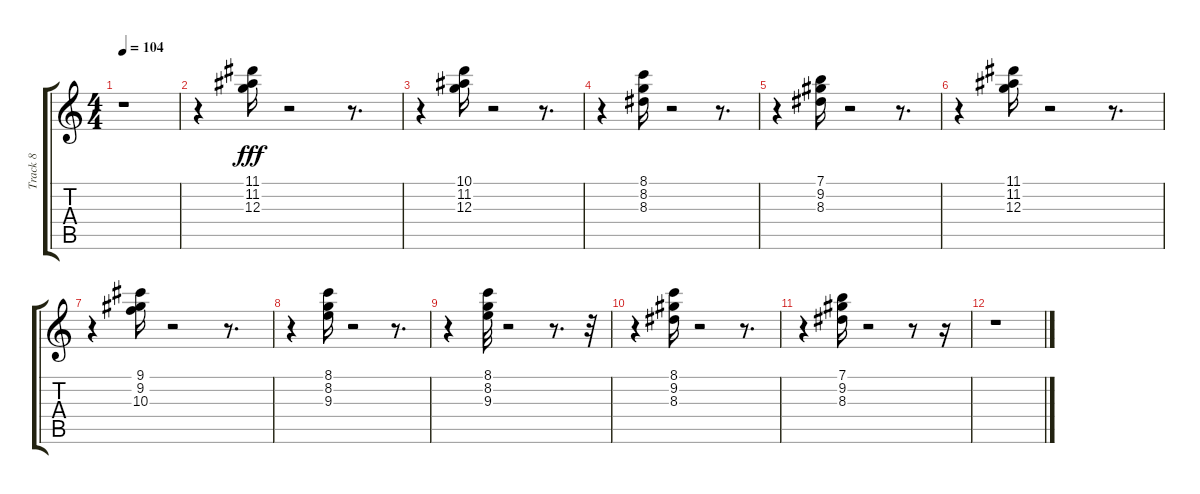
\track ("Track 8" "Track 8") {solo instrument electricguitarclean}
\staff {score tabs}
\tuning (E4 B3 G3 D3 A2 E2) {hide}
\ts (4 4)
\tempo 104
\clef g2
\ks c
r.1{dy fff} |
r.4 (11.1 11.2 12.3).16 r.2 r.8{d} |
r.4 (10.1 11.2 12.3).16 r.2 r.8{d} |
r.4 (8.1 8.2 8.3).16 r.2 r.8{d} |
r.4 (7.1 9.2 8.3).16 r.2 r.8{d} |
r.4 (11.1 11.2 12.3).16 r.2 r.8{d} |
r.4 (9.1 9.2 10.3).16 r.2 r.8{d} |
r.4 (8.1 8.2 9.3).16 r.2 r.8{d} |
r.4 (8.1 8.2 9.3).32 r.2 r.8{d} r.32 |
r.4 (8.1 9.2 8.3).16 r.2 r.8{d} |
r.4 (7.1 9.2 8.3).16 r.2 r.8 r.16 |
r.1
